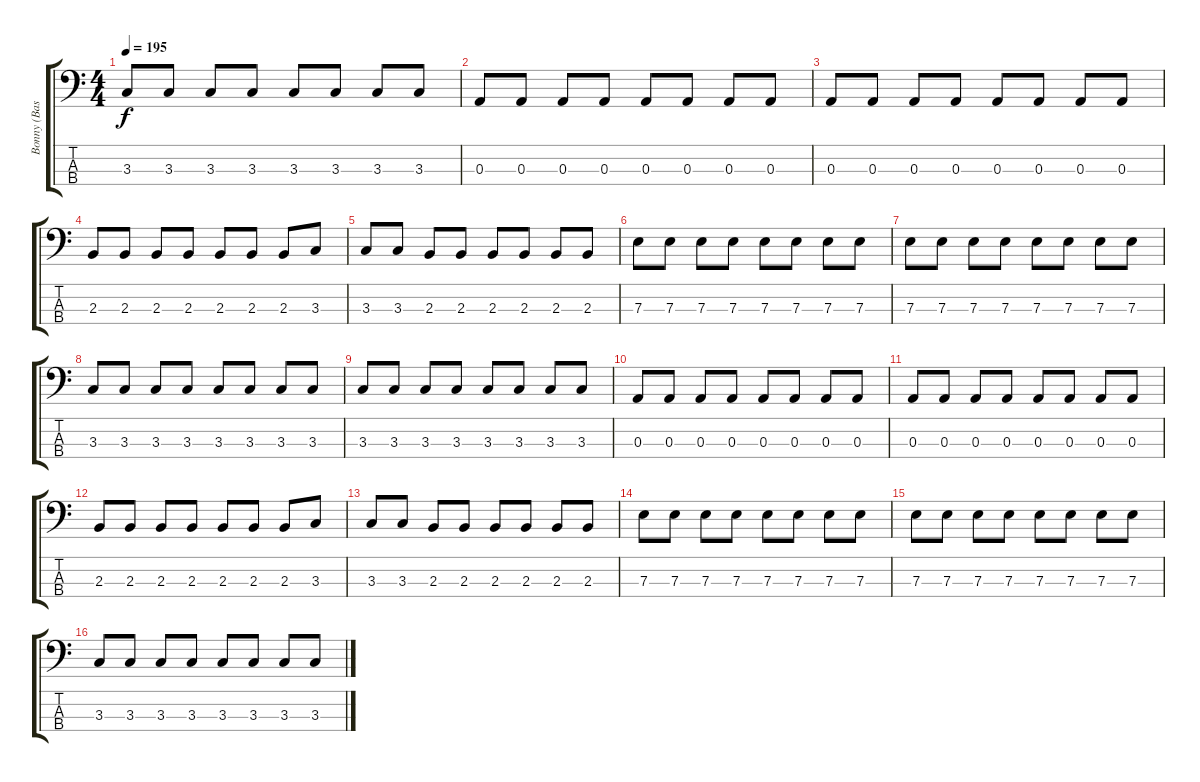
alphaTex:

\track ("Bonny (Bass)" "Bonny (Bas") {instrument electricbassfinger}
\staff {score tabs}
\tuning (G2 D2 A1 E1) {hide}
\ts (4 4)
\tempo 195
\clef f4
\ks c
3.3.8{dy f} 3.3.8 3.3.8 3.3.8 3.3.8 3.3.8 3.3.8 3.3.8 |
0.3.8 0.3.8 0.3.8 0.3.8 0.3.8 0.3.8 0.3.8 0.3.8 |
0.3.8 0.3.8 0.3.8 0.3.8 0.3.8 0.3.8 0.3.8 0.3.8 |
2.3.8 2.3.8 2.3.8 2.3.8 2.3.8 2.3.8 2.3.8 3.3.8 |
3.3.8 3.3.8 2.3.8 2.3.8 2.3.8 2.3.8 2.3.8 2.3.8 |
7.3.8 7.3.8 7.3.8 7.3.8 7.3.8 7.3.8 7.3.8 7.3.8 |
7.3.8 7.3.8 7.3.8 7.3.8 7.3.8 7.3.8 7.3.8 7.3.8 |
3.3.8 3.3.8 3.3.8 3.3.8 3.3.8 3.3.8 3.3.8 3.3.8 |
3.3.8 3.3.8 3.3.8 3.3.8 3.3.8 3.3.8 3.3.8 3.3.8 |
0.3.8 0.3.8 0.3.8 0.3.8 0.3.8 0.3.8 0.3.8 0.3.8 |
0.3.8 0.3.8 0.3.8 0.3.8 0.3.8 0.3.8 0.3.8 0.3.8 |
2.3.8 2.3.8 2.3.8 2.3.8 2.3.8 2.3.8 2.3.8 3.3.8 |
3.3.8 3.3.8 2.3.8 2.3.8 2.3.8 2.3.8 2.3.8 2.3.8 |
7.3.8 7.3.8 7.3.8 7.3.8 7.3.8 7.3.8 7.3.8 7.3.8 |
7.3.8 7.3.8 7.3.8 7.3.8 7.3.8 7.3.8 7.3.8 7.3.8 |
3.3.8 3.3.8 3.3.8 3.3.8 3.3.8 3.3.8 3.3.8 3.3.8
